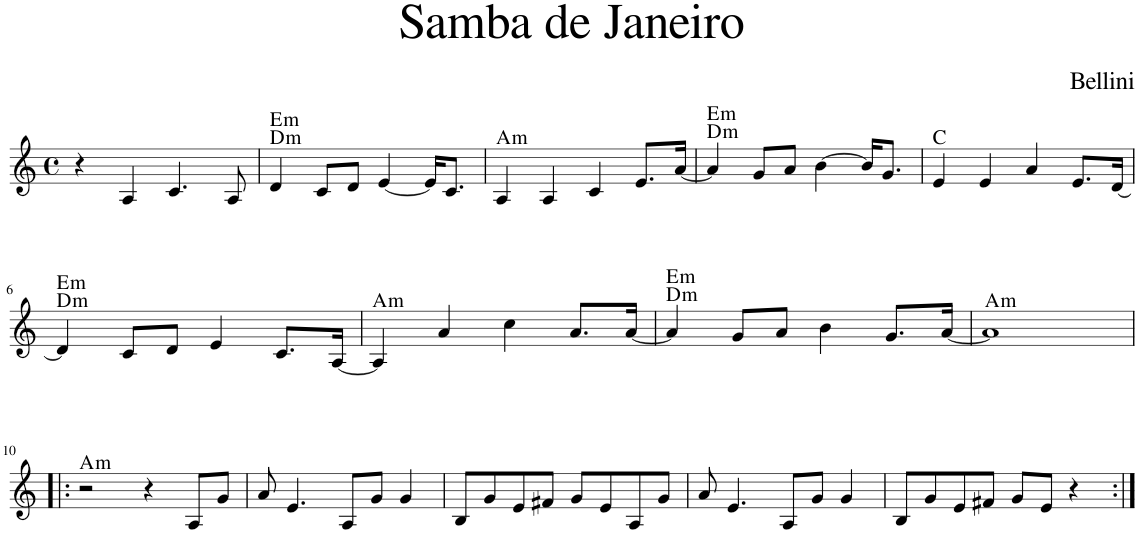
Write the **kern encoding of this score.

**kern	**harte
*part1	*part1
*staff1	*
*I"Piano	*
*I'Pno	*
*clefG2	*
*k[]	*
*M4/4	*
*met(c)	*
=1	=1
4r	.
4A/	.
4.c/	.
8A/	.
=2	=2
!	!LO:H:n=1:kt=m
!	!LO:H:n=2:kt=m
4d/	D:min E:min
8c/L	.
8d/J	.
[4e/	.
16e/KL]	.
8.c/J	.
=3	=3
!	!LO:H:kt=m
4A/	A:min
4A/	.
4c/	.
8.e/L	.
[16a/Jk	.
=4	=4
!	!LO:H:n=1:kt=m
!	!LO:H:n=2:kt=m
4a/]	D:min E:min
8g/L	.
8a/J	.
[4b\	.
16b/KL]	.
8.g/J	.
=5	=5
4e/	C:maj
4e/	.
4a/	.
8.e/L	.
[16d/Jk	.
!!LO:LB:g=z
=6	=6
!	!LO:H:n=1:kt=m
!	!LO:H:n=2:kt=m
4d/]	D:min E:min
8c/L	.
8d/J	.
4e/	.
8.c/L	.
[16A/Jk	.
=7	=7
!	!LO:H:kt=m
4A/]	A:min
4a/	.
4cc\	.
8.a/L	.
[16a/Jk	.
=8	=8
!	!LO:H:n=1:kt=m
!	!LO:H:n=2:kt=m
4a/]	D:min E:min
8g/L	.
8a/J	.
4b\	.
8.g/L	.
[16a/Jk	.
=9	=9
!	!LO:H:kt=m
1a]	A:min
!!LO:LB:g=z
=10!|:	=10!|:
!	!LO:H:kt=m
2r	A:min
4r	.
8A/L	.
8g/J	.
=11	=11
8a/	.
4.e/	.
8A/L	.
8g/J	.
4g/	.
=12	=12
8B/L	.
8g/	.
8e/	.
8f#X/J	.
8g/L	.
8e/	.
8A/	.
8g/J	.
=13	=13
8a/	.
4.e/	.
8A/L	.
8g/J	.
4g/	.
=14	=14
8B/L	.
8g/	.
8e/	.
8f#X/J	.
8g/L	.
8e/J	.
4r	.
=:|!	=:|!
*-	*-
